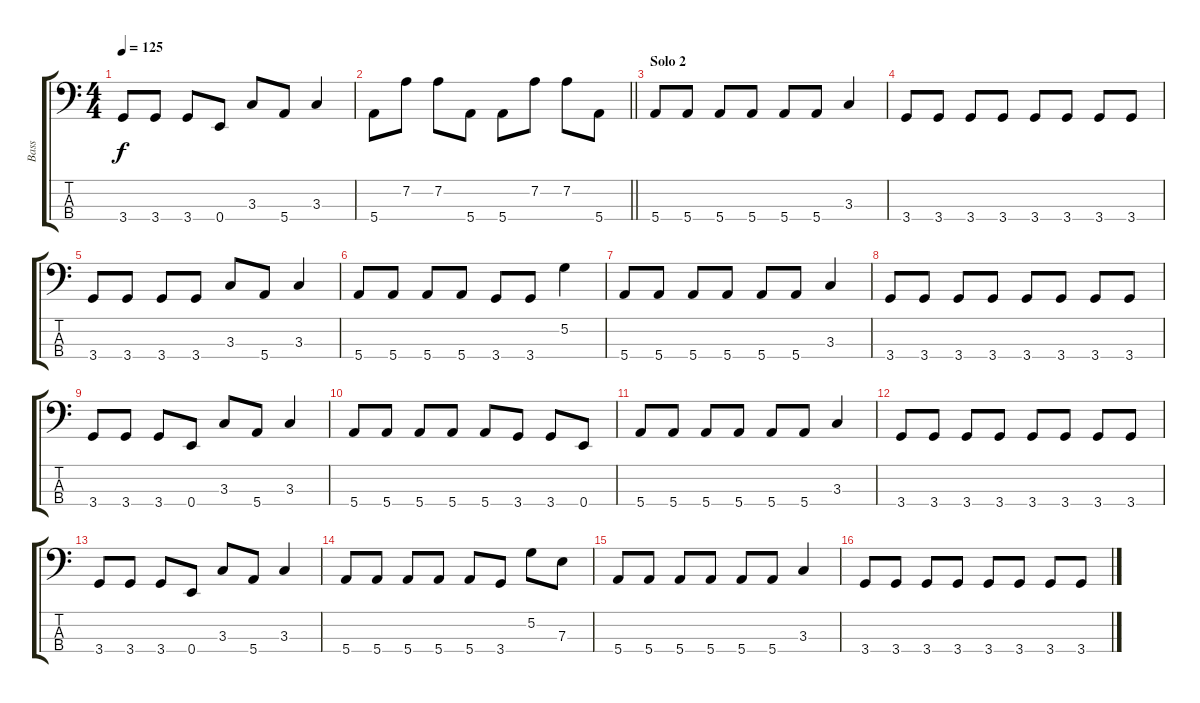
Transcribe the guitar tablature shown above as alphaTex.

\track ("Bass" "Bass") {instrument electricbasspick}
\staff {score tabs}
\tuning (G2 D2 A1 E1) {hide}
\ts (4 4)
\tempo 125
\clef f4
\ks c
3.4.8{dy f} 3.4.8 3.4.8 0.4.8 3.3.8 5.4.8 3.3.4 |
\barLineRight lightlight
5.4.8 7.2.8 7.2.8 5.4.8 5.4.8 7.2.8 7.2.8 5.4.8 |
\section ("" "Solo 2")
5.4.8 5.4.8 5.4.8 5.4.8 5.4.8 5.4.8 3.3.4 |
3.4.8 3.4.8 3.4.8 3.4.8 3.4.8 3.4.8 3.4.8 3.4.8 |
3.4.8 3.4.8 3.4.8 3.4.8 3.3.8 5.4.8 3.3.4 |
5.4.8 5.4.8 5.4.8 5.4.8 3.4.8 3.4.8 5.2.4 |
5.4.8 5.4.8 5.4.8 5.4.8 5.4.8 5.4.8 3.3.4 |
3.4.8 3.4.8 3.4.8 3.4.8 3.4.8 3.4.8 3.4.8 3.4.8 |
3.4.8 3.4.8 3.4.8 0.4.8 3.3.8 5.4.8 3.3.4 |
5.4.8 5.4.8 5.4.8 5.4.8 5.4.8 3.4.8 3.4.8 0.4.8 |
5.4.8 5.4.8 5.4.8 5.4.8 5.4.8 5.4.8 3.3.4 |
3.4.8 3.4.8 3.4.8 3.4.8 3.4.8 3.4.8 3.4.8 3.4.8 |
3.4.8 3.4.8 3.4.8 0.4.8 3.3.8 5.4.8 3.3.4 |
5.4.8 5.4.8 5.4.8 5.4.8 5.4.8 3.4.8 5.2.8 7.3.8 |
5.4.8 5.4.8 5.4.8 5.4.8 5.4.8 5.4.8 3.3.4 |
3.4.8 3.4.8 3.4.8 3.4.8 3.4.8 3.4.8 3.4.8 3.4.8
